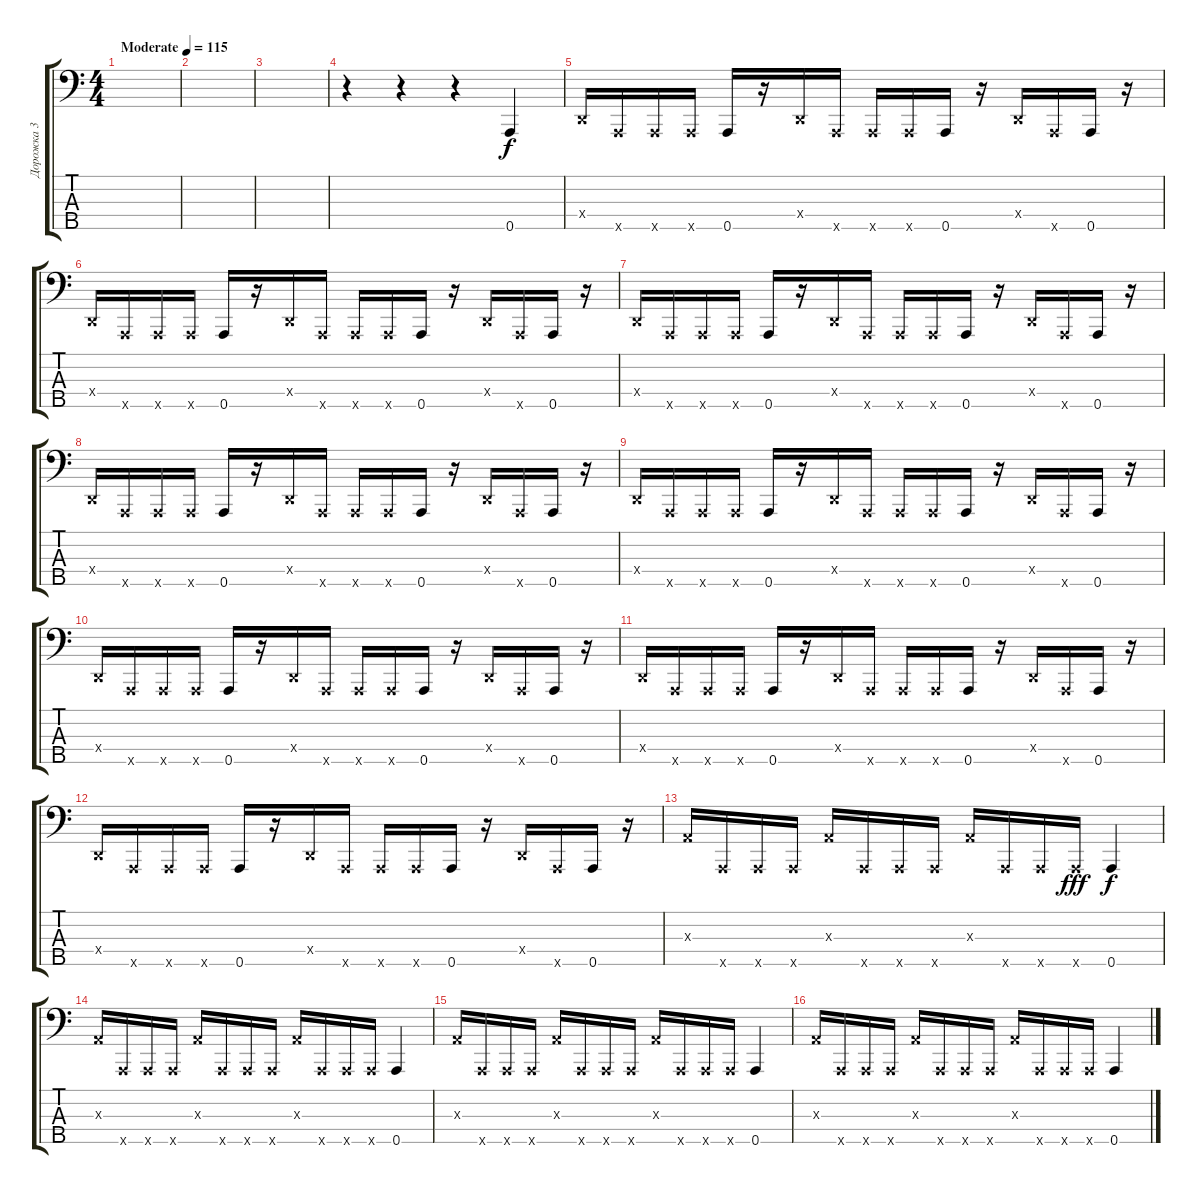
\track ("Дорожка 3" "Дорожка 3") {instrument slapbass1}
\staff {score tabs}
\tuning (F2 C2 G1 D1 A0) {hide}
\ts (4 4)
\tempo (115 "Moderate")
\clef f4
\ks c
|
|
|
r.4 r.4 r.4 0.5.4{instrument slapbass1} |
0.4{x}.16{volume 16 instrument slapbass1} 0.5{x}.16 0.5{x}.16 0.5{x}.16 0.5.16 r.16 0.4{x}.16 0.5{x}.16 0.5{x}.16 0.5{x}.16 0.5.16 r.16 0.4{x}.16 0.5{x}.16 0.5.16 r.16 |
0.4{x}.16{volume 16 instrument slapbass1} 0.5{x}.16 0.5{x}.16 0.5{x}.16 0.5.16 r.16 0.4{x}.16 0.5{x}.16 0.5{x}.16 0.5{x}.16 0.5.16 r.16 0.4{x}.16 0.5{x}.16 0.5.16 r.16 |
0.4{x}.16{volume 16 instrument slapbass1} 0.5{x}.16 0.5{x}.16 0.5{x}.16 0.5.16 r.16 0.4{x}.16 0.5{x}.16 0.5{x}.16 0.5{x}.16 0.5.16 r.16 0.4{x}.16 0.5{x}.16 0.5.16 r.16 |
0.4{x}.16{volume 16 instrument slapbass1} 0.5{x}.16 0.5{x}.16 0.5{x}.16 0.5.16 r.16 0.4{x}.16 0.5{x}.16 0.5{x}.16 0.5{x}.16 0.5.16 r.16 0.4{x}.16 0.5{x}.16 0.5.16 r.16 |
0.4{x}.16{volume 16 instrument slapbass1} 0.5{x}.16 0.5{x}.16 0.5{x}.16 0.5.16 r.16 0.4{x}.16 0.5{x}.16 0.5{x}.16 0.5{x}.16 0.5.16 r.16 0.4{x}.16 0.5{x}.16 0.5.16 r.16 |
0.4{x}.16{volume 16 instrument slapbass1} 0.5{x}.16 0.5{x}.16 0.5{x}.16 0.5.16 r.16 0.4{x}.16 0.5{x}.16 0.5{x}.16 0.5{x}.16 0.5.16 r.16 0.4{x}.16 0.5{x}.16 0.5.16 r.16 |
0.4{x}.16{volume 16 instrument slapbass1} 0.5{x}.16 0.5{x}.16 0.5{x}.16 0.5.16 r.16 0.4{x}.16 0.5{x}.16 0.5{x}.16 0.5{x}.16 0.5.16 r.16 0.4{x}.16 0.5{x}.16 0.5.16 r.16 |
0.4{x}.16{volume 16 instrument slapbass1} 0.5{x}.16 0.5{x}.16 0.5{x}.16 0.5.16 r.16 0.4{x}.16 0.5{x}.16 0.5{x}.16 0.5{x}.16 0.5.16 r.16 0.4{x}.16 0.5{x}.16 0.5.16 r.16 |
2.3{x}.16{volume 16 instrument slapbass1} 0.5{x}.16 0.5{x}.16 0.5{x}.16 2.3{x}.16 0.5{x}.16 0.5{x}.16 0.5{x}.16 2.3{x}.16 0.5{x}.16 0.5{x}.16 0.5{x}.16{dy fff} 0.5.4{dy f instrument slapbass1} |
2.3{x}.16{volume 16 instrument slapbass1} 0.5{x}.16 0.5{x}.16 0.5{x}.16 2.3{x}.16 0.5{x}.16 0.5{x}.16 0.5{x}.16 2.3{x}.16 0.5{x}.16 0.5{x}.16 0.5{x}.16 0.5.4{instrument slapbass1} |
2.3{x}.16{volume 16 instrument slapbass1} 0.5{x}.16 0.5{x}.16 0.5{x}.16 2.3{x}.16 0.5{x}.16 0.5{x}.16 0.5{x}.16 2.3{x}.16 0.5{x}.16 0.5{x}.16 0.5{x}.16 0.5.4{instrument slapbass1} |
2.3{x}.16{volume 16 instrument slapbass1} 0.5{x}.16 0.5{x}.16 0.5{x}.16 2.3{x}.16 0.5{x}.16 0.5{x}.16 0.5{x}.16 2.3{x}.16 0.5{x}.16 0.5{x}.16 0.5{x}.16 0.5.4{instrument slapbass1}
